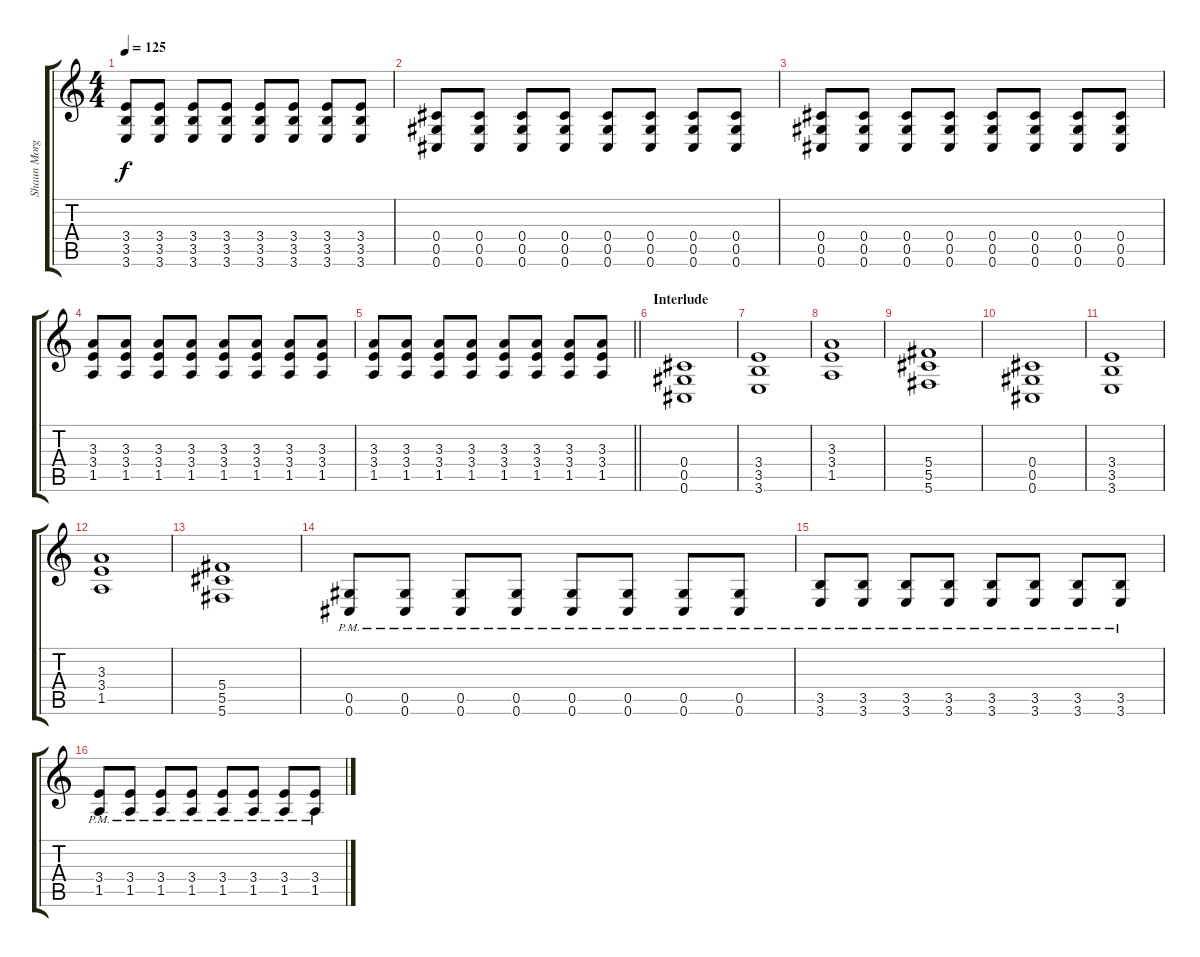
\track ("Shaun Morgan - Guitar" "Shaun Morg") {instrument overdrivenguitar}
\staff {score tabs}
\tuning (Eb4 Bb3 Gb3 Db3 Ab2 Db2) {hide}
\ts (4 4)
\tempo 125
\clef g2
\ks c
(3.4 3.5 3.6).8{dy f} (3.4 3.5 3.6).8 (3.4 3.5 3.6).8 (3.4 3.5 3.6).8 (3.4 3.5 3.6).8 (3.4 3.5 3.6).8 (3.4 3.5 3.6).8 (3.4 3.5 3.6).8 |
(0.4 0.5 0.6).8 (0.4 0.5 0.6).8 (0.4 0.5 0.6).8 (0.4 0.5 0.6).8 (0.4 0.5 0.6).8 (0.4 0.5 0.6).8 (0.4 0.5 0.6).8 (0.4 0.5 0.6).8 |
(0.4 0.5 0.6).8 (0.4 0.5 0.6).8 (0.4 0.5 0.6).8 (0.4 0.5 0.6).8 (0.4 0.5 0.6).8 (0.4 0.5 0.6).8 (0.4 0.5 0.6).8 (0.4 0.5 0.6).8 |
(3.3 3.4 1.5).8 (3.3 3.4 1.5).8 (3.3 3.4 1.5).8 (3.3 3.4 1.5).8 (3.3 3.4 1.5).8 (3.3 3.4 1.5).8 (3.3 3.4 1.5).8 (3.3 3.4 1.5).8 |
\barLineRight lightlight
(3.3 3.4 1.5).8 (3.3 3.4 1.5).8 (3.3 3.4 1.5).8 (3.3 3.4 1.5).8 (3.3 3.4 1.5).8 (3.3 3.4 1.5).8 (3.3 3.4 1.5).8 (3.3 3.4 1.5).8 |
\section ("" "Interlude")
(0.4 0.5 0.6).1 |
(3.4 3.5 3.6).1 |
(3.3 3.4 1.5).1 |
(5.4 5.5 5.6).1 |
(0.4 0.5 0.6).1 |
(3.4 3.5 3.6).1 |
(3.3 3.4 1.5).1 |
(5.4 5.5 5.6).1 |
(0.5{pm} 0.6{pm}).8 (0.5{pm} 0.6{pm}).8 (0.5{pm} 0.6{pm}).8 (0.5{pm} 0.6{pm}).8 (0.5{pm} 0.6{pm}).8 (0.5{pm} 0.6{pm}).8 (0.5{pm} 0.6{pm}).8 (0.5{pm} 0.6{pm}).8 |
(3.5{pm} 3.6{pm}).8 (3.5{pm} 3.6{pm}).8 (3.5{pm} 3.6{pm}).8 (3.5{pm} 3.6{pm}).8 (3.5{pm} 3.6{pm}).8 (3.5{pm} 3.6{pm}).8 (3.5{pm} 3.6{pm}).8 (3.5{pm} 3.6{pm}).8 |
(3.4{pm} 1.5{pm}).8 (3.4{pm} 1.5{pm}).8 (3.4{pm} 1.5{pm}).8 (3.4{pm} 1.5{pm}).8 (3.4{pm} 1.5{pm}).8 (3.4{pm} 1.5{pm}).8 (3.4{pm} 1.5{pm}).8 (3.4{pm} 1.5{pm}).8
